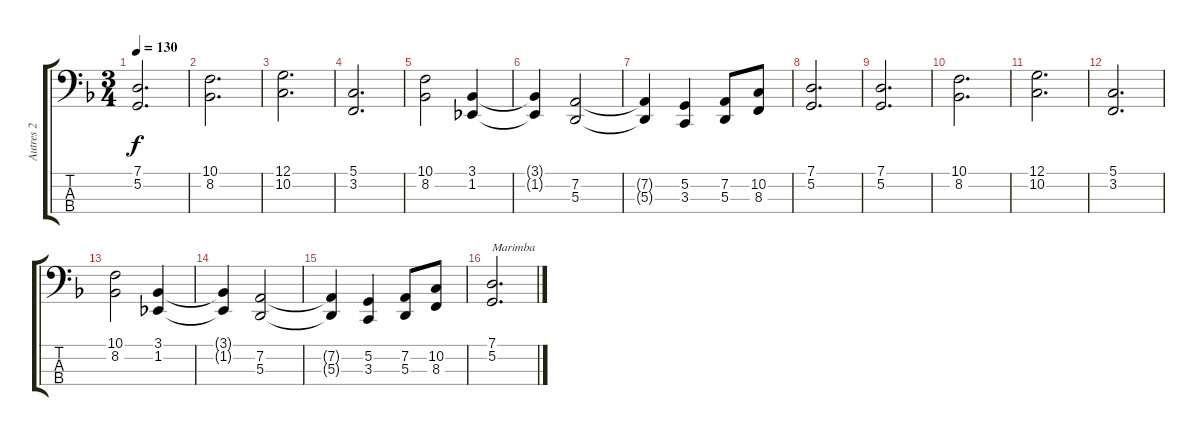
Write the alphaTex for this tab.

\track ("Autres 2" "Autres 2") {instrument marimba}
\staff {score tabs}
\tuning (G2 D2 A1 E1) {hide}
\ts (3 4)
\tempo 130
\clef f4
\ks dminor
(7.1 5.2).2{d dy f} |
(10.1 8.2).2{d} |
(12.1 10.2).2{d} |
(5.1 3.2).2{d} |
(10.1 8.2).2 (3.1 1.2).4 |
(3.1{t} 1.2{t}).4 (7.2 5.3).2 |
(7.2{t} 5.3{t}).4 (5.2 3.3).4 (7.2 5.3).8 (10.2 8.3).8 |
(7.1 5.2).2{d} |
(7.1 5.2).2{d} |
(10.1 8.2).2{d} |
(12.1 10.2).2{d} |
(5.1 3.2).2{d} |
(10.1 8.2).2 (3.1 1.2).4 |
(3.1{t} 1.2{t}).4 (7.2 5.3).2 |
(7.2{t} 5.3{t}).4 (5.2 3.3).4 (7.2 5.3).8 (10.2 8.3).8 |
(7.1 5.2).2{d txt "Marimba" instrument marimba}
